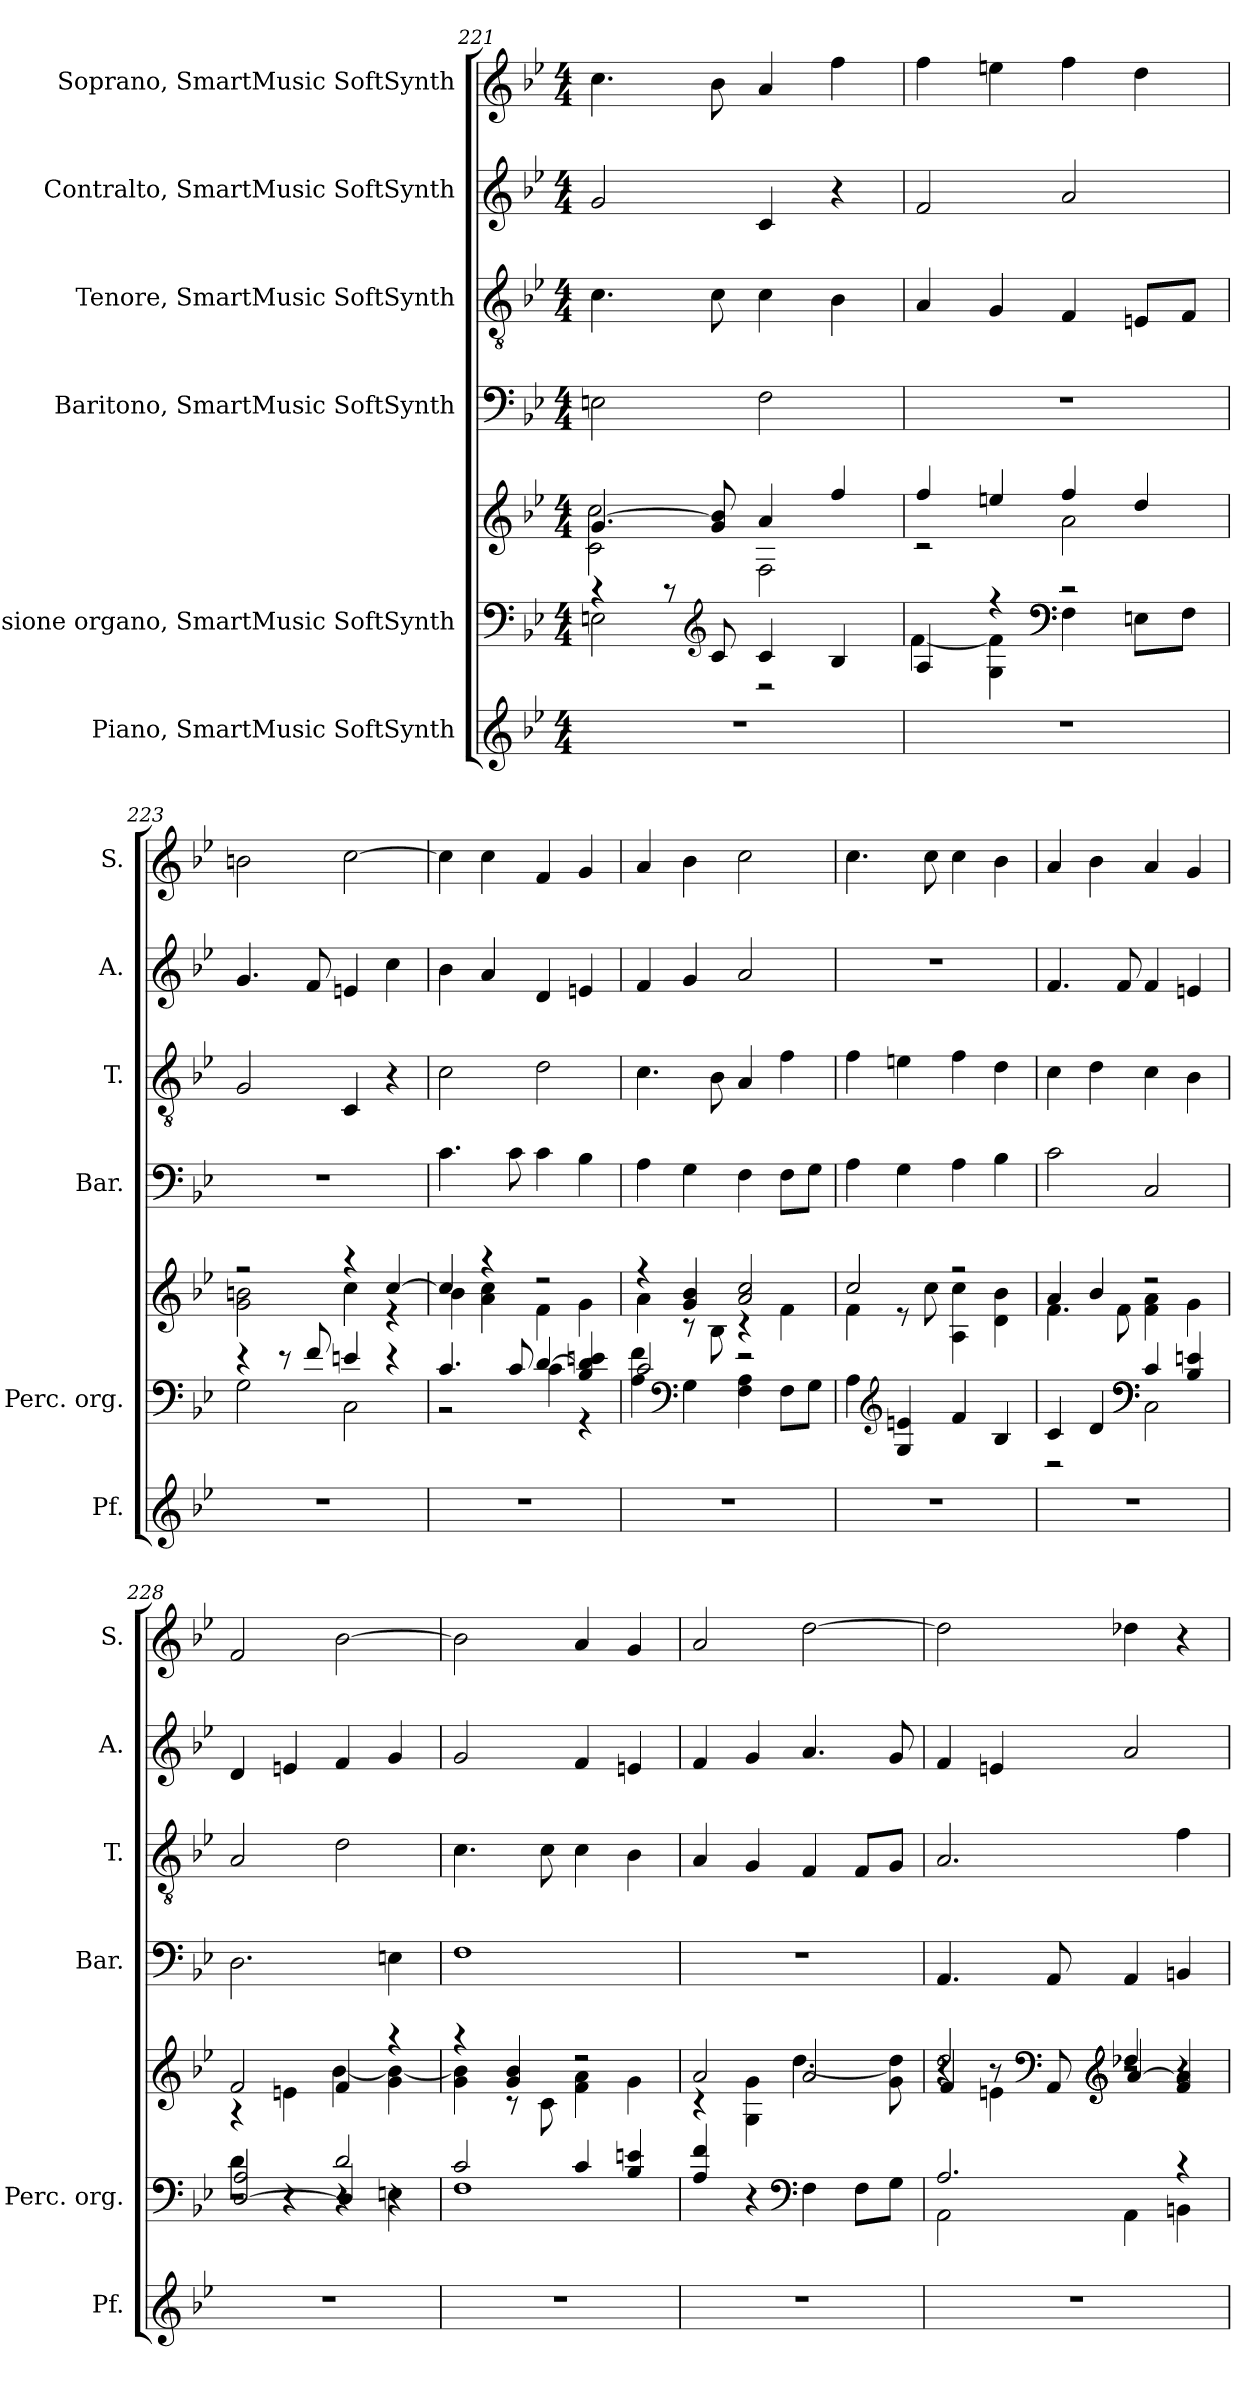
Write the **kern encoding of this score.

**kern	**kern	**kern	**kern	**kern	**kern	**kern
*part6	*part5	*part5	*part4	*part3	*part2	*part1
*staff7	*staff6	*staff5	*staff4	*staff3	*staff2	*staff1
*I"Piano, SmartMusic SoftSynth	*I"Percussione organo, SmartMusic SoftSynth	*	*I"Baritono, SmartMusic SoftSynth	*I"Tenore, SmartMusic SoftSynth	*I"Contralto, SmartMusic SoftSynth	*I"Soprano, SmartMusic SoftSynth
*I'Pf.	*I'Perc. org.	*	*I'Bar.	*I'T.	*I'A.	*I'S.
*clefG2	*clefF4	*clefG2	*clefF4	*clefGv2	*clefG2	*clefG2
*k[b-e-]	*k[b-e-]	*k[b-e-]	*k[b-e-]	*k[b-e-]	*k[b-e-]	*k[b-e-]
*M4/4	*M4/4	*M4/4	*M4/4	*M4/4	*M4/4	*M4/4
=221	=221	=221	=221	=221	=221	=221
*	*^	*^	*	*	*	*
1r	4r	2En\	[4.g/	2c\ 2cc\	2En\	4.c\	2g/	4.cc\
.	8r	.	.	.	.	.	.	.
*	*clefG2	*	*	*	*	*	*	*
.	8c/	.	8g/] 8b-/	.	.	8c\	.	8b-\
.	4c/	2r	4a/	2F\	2F\	4c\	4c/	4a/
.	4B-/	.	4ff/	.	.	4B-\	4r	4ff\
=222	=222	=222	=222	=222	=222	=222	=222	=222
1r	4A/	[4f\	4ff/	2r	1r	4A/	2f/	4ff\
.	4r	4G\ 4f\]	4een/	.	.	4G/	.	4een\
*	*clefF4	*	*	*	*	*	*	*
.	2r	4F\	4ff/	2a\	.	4F/	2a/	4ff\
.	.	8En\L	4dd/	.	.	8En/L	.	4dd\
.	.	8F\J	.	.	.	8F/J	.	.
!!LO:PB:g=z
=223	=223	=223	=223	=223	=223	=223	=223	=223
1r	4r	2G\	2r	2g\ 2bn\	1r	2G/	4.g/	2bn\
.	8r	.	.	.	.	.	.	.
.	8f/	.	.	.	.	.	8f/	.
.	4en/	2C\	4r	4cc\	.	4C/	4en/	[2cc\
.	4r	.	[4cc/	4r	.	4r	4cc\	.
=224	=224	=224	=224	=224	=224	=224	=224	=224
1r	4.c/	2r	4cc/]	4b-\	4.c\	2c\	4b-\	4cc\]
.	.	.	4r	4a\ 4cc\	.	.	4a/	4cc\
.	8c/	.	.	.	8c\	.	.	.
.	[4d/	4c\	2r	4f\	4c\	2d\	4d/	4f/
.	4B-/ 4d/] 4en/	4r	.	4g\	4B-\	.	4en/	4g/
=225	=225	=225	=225	=225	=225	=225	=225	=225
1r	2c/	4A\ 4f\	4r	4a\	4A\	4.c\	4f/	4a/
*	*clefF4	*	*	*	*	*	*	*
.	.	4G\	4g/ 4b-/	8r	4G\	.	4g/	4b-\
.	.	.	.	8B-\	.	8B-\	.	.
.	2r	4F\ 4A\	2a/ 2cc/	4r	4F\	4A/	2a/	2cc\
.	.	8F\L	.	4f\	8F\L	4f\	.	.
.	.	8G\J	.	.	8G\J	.	.	.
*	*v	*v	*	*	*	*	*	*
=226	=226	=226	=226	=226	=226	=226	=226
1r	4A\	2cc/	4f\	4A\	4f\	1r	4.cc\
*	*clefG2	*	*	*	*	*	*
.	4G/ 4en/	.	8r	4G\	4en\	.	.
.	.	.	8cc\	.	.	.	8cc\
.	4f/	2r	4A\ 4cc\	4A\	4f\	.	4cc\
.	4B-/	.	4d\ 4b-\	4B-\	4d\	.	4b-\
!!LO:PB:g=z
=227	=227	=227	=227	=227	=227	=227	=227
*	*^	*	*	*	*	*	*
1r	4c/	2r	4a/	4.f\	2c\	4c\	4.f/	4a/
.	4d/	.	4b-/	.	.	4d\	.	4b-\
.	.	.	.	8f\	.	.	8f/	.
*	*clefF4	*	*	*	*	*	*	*
.	4c/	2C\	2r	4f\ 4a\	2C/	4c\	4f/	4a/
.	4B-/ 4en/	.	.	4g\	.	4B-\	4en/	4g/
=228	=228	=228	=228	=228	=228	=228	=228	=228
*	*	*^	*	*	*	*	*	*
1r	2r	4d\	[2D/ 2A/	2f/	4r	2.D\	2A/	4d/	2f/
.	.	4r	.	.	4en\	.	.	4en/	.
.	2d/	4r	4D/]	4f/	[4b-\	.	2d\	4f/	[2b-\
.	.	4En\	4r	4r	4g\ 4b-\_	4En\	.	4g/	.
*	*	*v	*v	*	*	*	*	*	*
=229	=229	=229	=229	=229	=229	=229	=229	=229
1r	2c/	1F	4r	4g\ 4b-\]	1F	4.c\	2g/	2b-\]
.	.	.	4g/ 4b-/	8r	.	.	.	.
.	.	.	.	8c\	.	8c\	.	.
.	4c/	.	2r	4f\ 4a\	.	4c\	4f/	4a/
.	4B-/ 4en/	.	.	4g\	.	4B-\	4en/	4g/
*	*v	*v	*	*	*	*	*	*
=230	=230	=230	=230	=230	=230	=230	=230
1r	4A/ 4f/	2a/	4r	1r	4A/	4f/	2a/
.	4r	.	4G\ 4g\	.	4G/	4g/	.
*	*clefF4	*	*	*	*	*	*
.	4F\	2a/	[4.dd\	.	4F/	4.a/	[2dd\
.	8F\L	.	.	.	8F/L	.	.
.	8G\J	.	8g\ 8dd\]	.	8G/J	8g/	.
!!LO:PB:g=z
=231	=231	=231	=231	=231	=231	=231	=231
*	*^	*	*^	*	*	*	*
1r	2.A/	2AA\	2dd/	4r	4f/	4.AA/	2.A/	4f/	2dd\]
.	.	.	.	4en\	8r	.	.	4en/	.
*	*	*	*clefF4	*	*	*	*	*	*
.	.	.	.	.	8AA/	8AA/	.	.	.
*	*	*	*clefG2	*	*	*	*	*	*
.	.	4AA\	4dd-X/	2r	[4a/	4AA/	.	2a/	4dd-X\
.	4r	4BBn\	4r	.	4f/ 4a/]	4BBn/	4f\	.	4r
*	*v	*v	*	*	*	*	*	*	*
*	*	*v	*v	*v	*	*	*	*
=	=	=	=	=	=	=
*-	*-	*-	*-	*-	*-	*-
